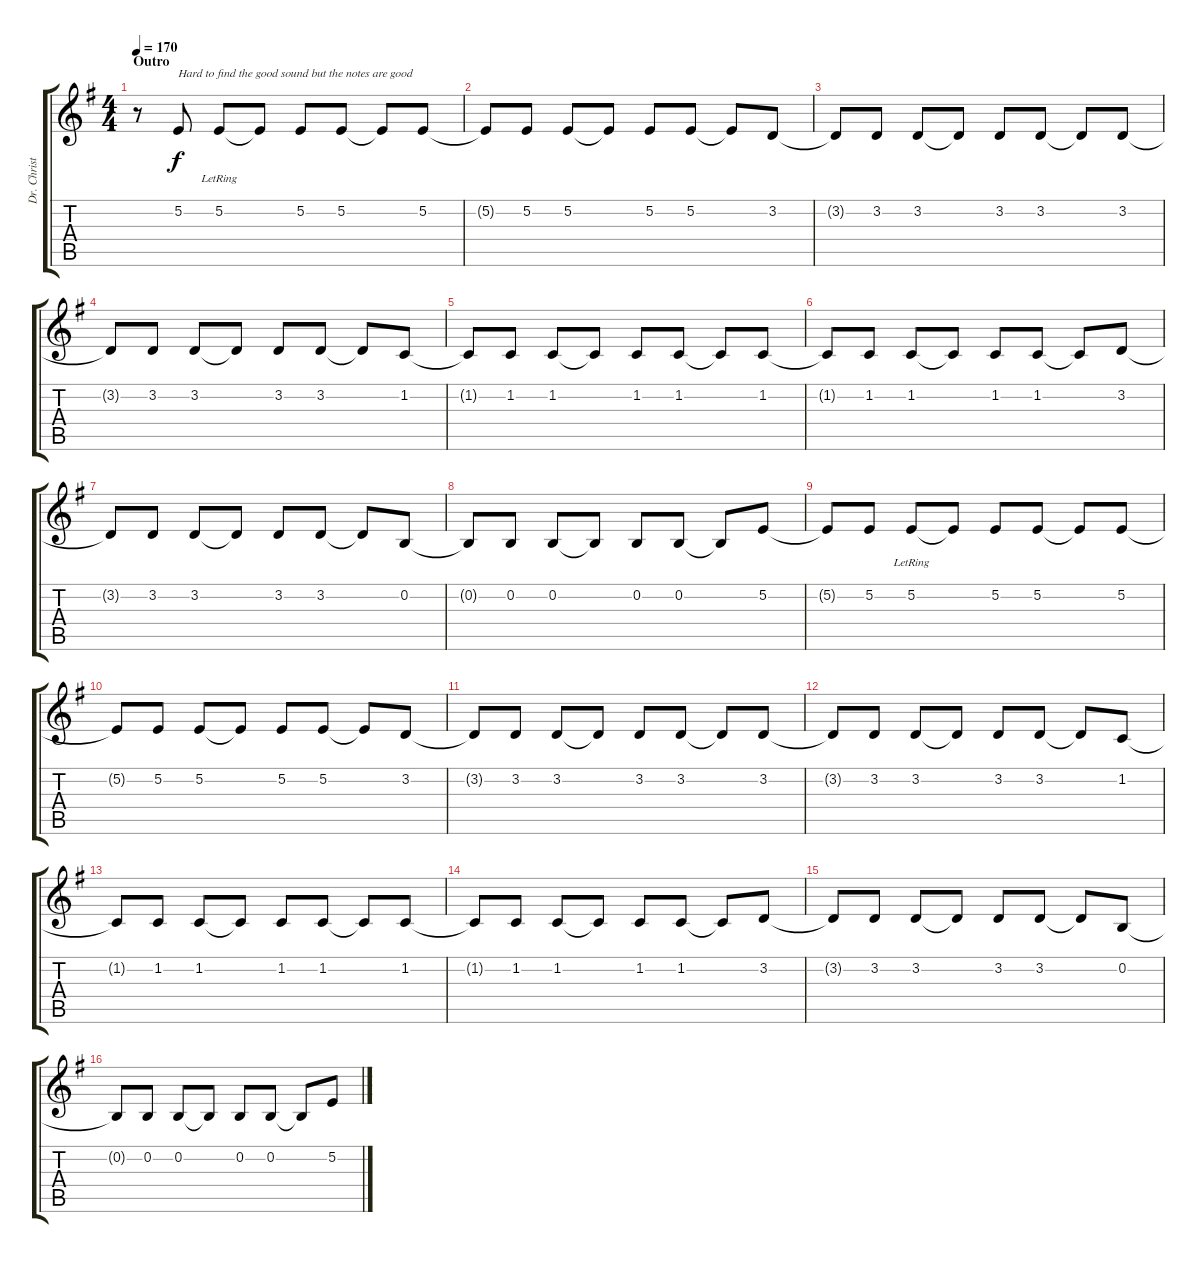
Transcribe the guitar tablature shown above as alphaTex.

\track ("Dr. Christian Lorenz - Keyboard I" "Dr. Christ") {instrument synthbrass1}
\staff {score tabs}
\tuning (E4 B3 G3 D3 A2 E2) {hide}
\ts (4 4)
\section ("" "Outro")
\tempo 170
\clef g2
\ks g
r.8{dy f volume 16 instrument synthbrass1} 5.2.8{txt "Hard to find the good sound but the notes are good"} 5.2{lr}.8 5.2{t}.8 5.2.8 5.2.8 5.2{t}.8 5.2.8 |
5.2{t}.8 5.2.8 5.2.8 5.2{t}.8 5.2.8 5.2.8 5.2{t}.8 3.2.8 |
3.2{t}.8 3.2.8 3.2.8 3.2{t}.8 3.2.8 3.2.8 3.2{t}.8 3.2.8 |
3.2{t}.8 3.2.8 3.2.8 3.2{t}.8 3.2.8 3.2.8 3.2{t}.8 1.2.8 |
1.2{t}.8 1.2.8 1.2.8 1.2{t}.8 1.2.8 1.2.8 1.2{t}.8 1.2.8 |
1.2{t}.8 1.2.8 1.2.8 1.2{t}.8 1.2.8 1.2.8 1.2{t}.8 3.2.8 |
3.2{t}.8 3.2.8 3.2.8 3.2{t}.8 3.2.8 3.2.8 3.2{t}.8 0.2.8 |
0.2{t}.8 0.2.8 0.2.8 0.2{t}.8 0.2.8 0.2.8 0.2{t}.8 5.2.8 |
5.2{t}.8 5.2.8 5.2{lr}.8 5.2{t}.8 5.2.8 5.2.8 5.2{t}.8 5.2.8 |
5.2{t}.8 5.2.8 5.2.8 5.2{t}.8 5.2.8 5.2.8 5.2{t}.8 3.2.8 |
3.2{t}.8 3.2.8 3.2.8 3.2{t}.8 3.2.8 3.2.8 3.2{t}.8 3.2.8 |
3.2{t}.8 3.2.8 3.2.8 3.2{t}.8 3.2.8 3.2.8 3.2{t}.8 1.2.8 |
1.2{t}.8 1.2.8 1.2.8 1.2{t}.8 1.2.8 1.2.8 1.2{t}.8 1.2.8 |
1.2{t}.8 1.2.8 1.2.8 1.2{t}.8 1.2.8 1.2.8 1.2{t}.8 3.2.8 |
3.2{t}.8 3.2.8 3.2.8 3.2{t}.8 3.2.8 3.2.8 3.2{t}.8 0.2.8 |
0.2{t}.8 0.2.8 0.2.8 0.2{t}.8 0.2.8 0.2.8 0.2{t}.8 5.2.8
